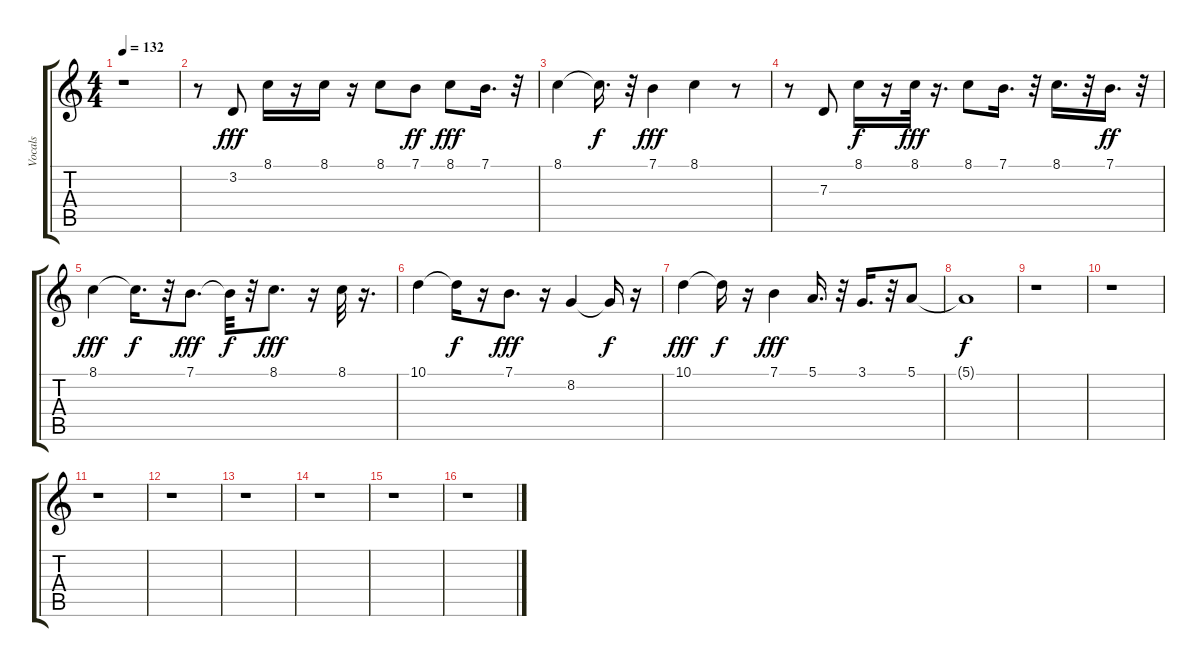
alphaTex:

\track ("Vocals" "Vocals") {instrument vibraphone}
\staff {score tabs}
\tuning (E4 B3 G3 D3 A2 E2) {hide}
\ts (4 4)
\tempo 132
\clef g2
\ks c
r.1{dy f} |
r.8 3.2.8{dy fff} 8.1.16 r.16 8.1.16 r.16 8.1.8 7.1.8{dy ff} 8.1.8{dy fff} 7.1.16{d} r.32 |
8.1.4 8.1{t}.16{d dy f} r.32 7.1.4{dy fff} 8.1.4 r.8 |
r.8 7.3.8 8.1.16{dy f} r.16 8.1.32{dy fff} r.16{d} 8.1.8 7.1.16{d} r.32 8.1.16{d} r.32 7.1.16{d dy ff} r.32 |
8.1.4{dy fff} 8.1{t}.16{d dy f} r.32 7.1.8{d dy fff} 7.1{t}.32{dy f} r.32 8.1.8{d dy fff} r.16 8.1.32 r.16{d} |
10.1.4 10.1{t}.16{dy f} r.16 7.1.8{d dy fff} r.16 8.2.4 8.2{t}.16{dy f} r.16 |
10.1.4{dy fff} 10.1{t}.16{dy f} r.16 7.1.4{dy fff} 5.1.16{d} r.32 3.1.16{d} r.32 5.1.8 |
5.1{t}.1{dy f} |
r.1 |
r.1 |
r.1 |
r.1 |
r.1 |
r.1 |
r.1 |
r.1
